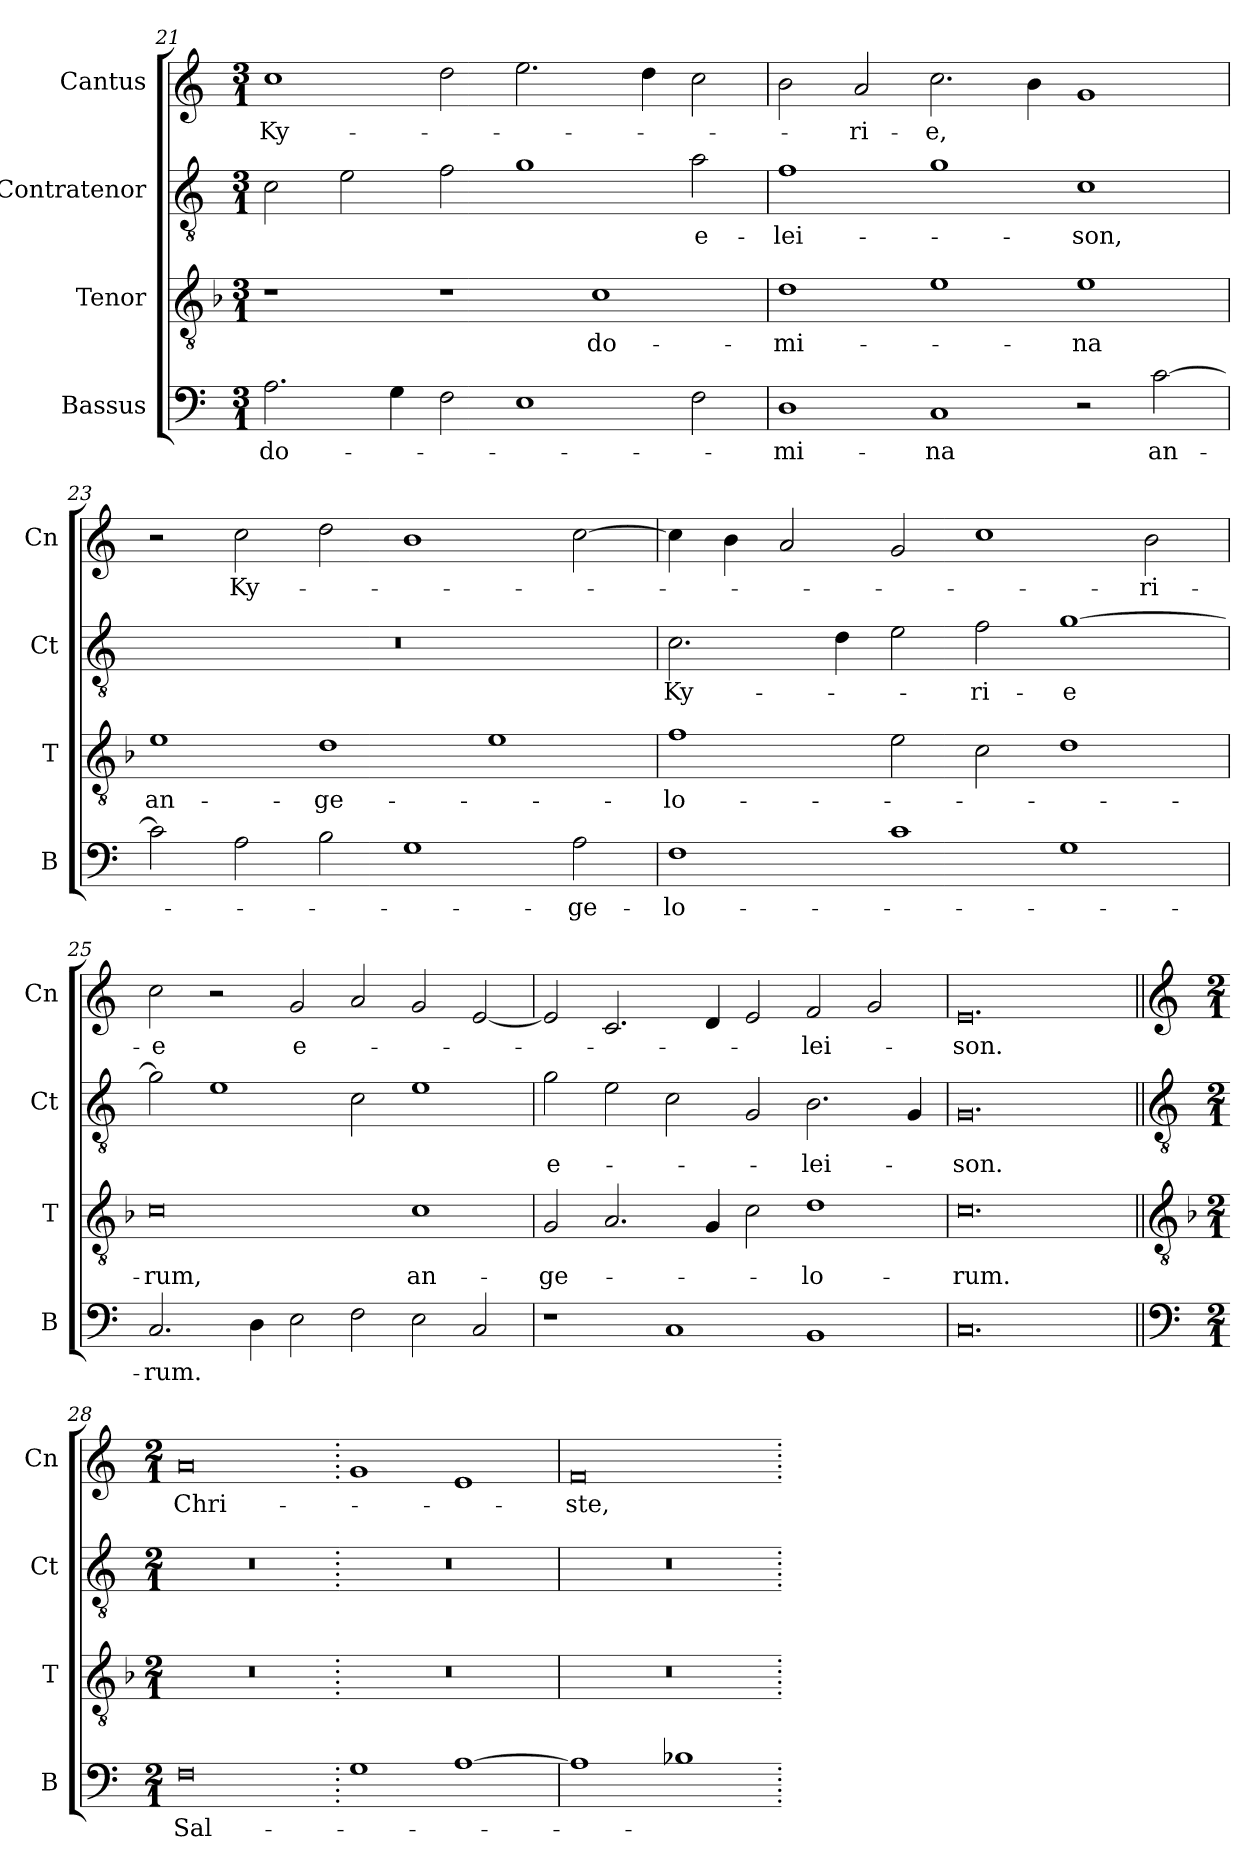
**kern	**text	**kern	**text	**kern	**text	**kern	**text
*part4	*part4	*part3	*part3	*part2	*part2	*part1	*part1
*staff4	*staff4	*staff3	*staff3	*staff2	*staff2	*staff1	*staff1
*I"Bassus	*	*I"Tenor	*	*I"Contratenor	*	*I"Cantus	*
*I'B	*	*I'T	*	*I'Ct	*	*I'Cn	*
*clefF4	*	*clefGv2	*	*clefGv2	*	*clefG2	*
*k[]	*	*k[b-]	*	*k[]	*	*k[]	*
*M3/1	*	*M3/1	*	*M3/1	*	*M3/1	*
=21	=21	=21	=21	=21	=21	=21	=21
2.A\	do-	1r	.	2c\	.	1cc	Ky-
.	.	.	.	2e\	.	.	.
4G\	.	.	.	.	.	.	.
2F\	.	1r	.	2f\	.	2dd\	.
1E	.	.	.	1g	.	2.ee\	.
.	.	1c	do-	.	.	.	.
.	.	.	.	.	.	4dd\	.
2F\	.	.	.	2a\	e-	2cc\	.
=22	=22	=22	=22	=22	=22	=22	=22
1D	-mi-	1d	-mi-	1f	-lei-	2b\	.
.	.	.	.	.	.	2a/	-ri-
1C	-na	1e	.	1g	.	2.cc\	-e,
.	.	.	.	.	.	4b\	.
2r	.	1e	-na	1c	-son,	1g	.
[2c\	an-	.	.	.	.	.	.
=23	=23	=23	=23	=23	=23	=23	=23
2c\]	.	1e	an-	0.r	.	2r	.
2A\	.	.	.	.	.	2cc\	Ky-
2B\	.	1d	-ge-	.	.	2dd\	.
1G	.	.	.	.	.	1b	.
.	.	1e	.	.	.	.	.
2A\	-ge-	.	.	.	.	[2cc\	.
=24	=24	=24	=24	=24	=24	=24	=24
1F	-lo-	1f	-lo-	2.c\	Ky-	4cc\]	.
.	.	.	.	.	.	4b\	.
.	.	.	.	.	.	2a/	.
.	.	.	.	4d\	.	.	.
1c	.	2e\	.	2e\	.	2g/	.
.	.	2c\	.	2f\	-ri-	1cc	.
1G	.	1d	.	[1g	-e	.	.
.	.	.	.	.	.	2b\	-ri-
=25	=25	=25	=25	=25	=25	=25	=25
2.C/	-rum.	0c	-rum,	2g\]	.	2cc\	-e
.	.	.	.	1e	.	2r	.
4D\	.	.	.	.	.	.	.
2E\	.	.	.	.	.	2g/	e-
2F\	.	.	.	2c\	.	2a/	.
2E\	.	1c	an-	1e	.	2g/	.
2C/	.	.	.	.	.	[2e/	.
=26	=26	=26	=26	=26	=26	=26	=26
1r	.	2G/	-ge-	2g\	e-	2e/]	.
.	.	2.A/	.	2e\	.	2.c/	.
1C	.	.	.	2c\	.	.	.
.	.	4G/	.	.	.	4d/	.
.	.	2c\	.	2G/	.	2e/	.
1BB	.	1d	-lo-	2.B\	-lei-	2f/	-lei-
.	.	.	.	.	.	2g/	.
.	.	.	.	4G/	.	.	.
=27	=27	=27	=27	=27	=27	=27	=27
0.C	.	0.c	-rum.	0.G	-son.	0.e	-son.
!!LO:LB:g=z
=28||	=28||	=28||	=28||	=28||	=28||	=28||	=28||
*clefF4	*	*clefGv2	*	*clefGv2	*	*clefG2	*
*k[]	*	*k[b-]	*	*k[]	*	*k[]	*
*M2/1	*	*M2/1	*	*M2/1	*	*M2/1	*
0F	Sal-	0r	.	0r	.	0a	Chri-
=29.	=29.	=29.	=29.	=29.	=29.	=29.	=29.
1G	.	0r	.	0r	.	1g	.
[1A	.	.	.	.	.	1e	.
=30	=30	=30	=30	=30	=30	=30	=30
1A]	.	0r	.	0r	.	0f	-ste,
1B-X	.	.	.	.	.	.	.
=.	=.	=.	=.	=.	=.	=.	=.
*-	*-	*-	*-	*-	*-	*-	*-
